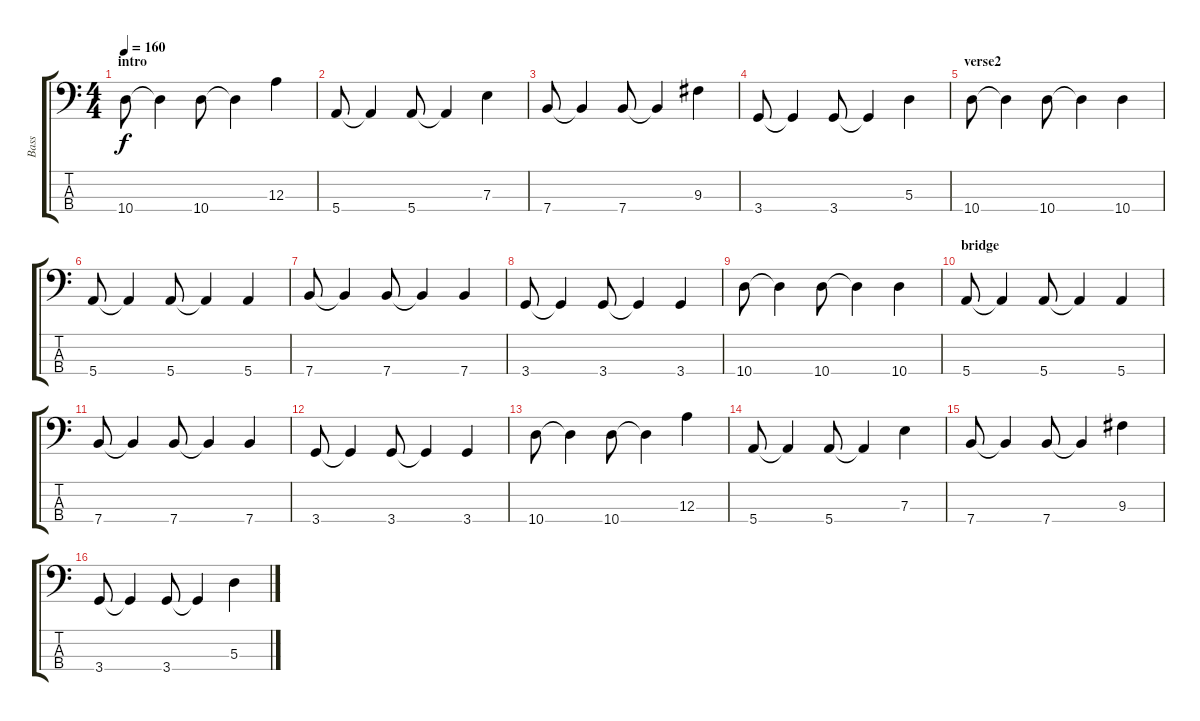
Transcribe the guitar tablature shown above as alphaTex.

\track ("Bass" "Bass") {instrument electricbassfinger}
\staff {score tabs}
\tuning (G2 D2 A1 E1) {hide}
\ts (4 4)
\section ("" "intro")
\tempo 160
\clef f4
\ks c
10.4.8{dy f} 10.4{t}.4 10.4.8 10.4{t}.4 12.3.4 |
5.4.8 5.4{t}.4 5.4.8 5.4{t}.4 7.3.4 |
7.4.8 7.4{t}.4 7.4.8 7.4{t}.4 9.3.4 |
3.4.8 3.4{t}.4 3.4.8 3.4{t}.4 5.3.4 |
\section ("" "verse2")
10.4.8 10.4{t}.4 10.4.8 10.4{t}.4 10.4.4 |
5.4.8 5.4{t}.4 5.4.8 5.4{t}.4 5.4.4 |
7.4.8 7.4{t}.4 7.4.8 7.4{t}.4 7.4.4 |
3.4.8 3.4{t}.4 3.4.8 3.4{t}.4 3.4.4 |
10.4.8 10.4{t}.4 10.4.8 10.4{t}.4 10.4.4 |
\section ("" "bridge")
5.4.8 5.4{t}.4 5.4.8 5.4{t}.4 5.4.4 |
7.4.8 7.4{t}.4 7.4.8 7.4{t}.4 7.4.4 |
3.4.8 3.4{t}.4 3.4.8 3.4{t}.4 3.4.4 |
10.4.8 10.4{t}.4 10.4.8 10.4{t}.4 12.3.4 |
5.4.8 5.4{t}.4 5.4.8 5.4{t}.4 7.3.4 |
7.4.8 7.4{t}.4 7.4.8 7.4{t}.4 9.3.4 |
3.4.8 3.4{t}.4 3.4.8 3.4{t}.4 5.3.4
